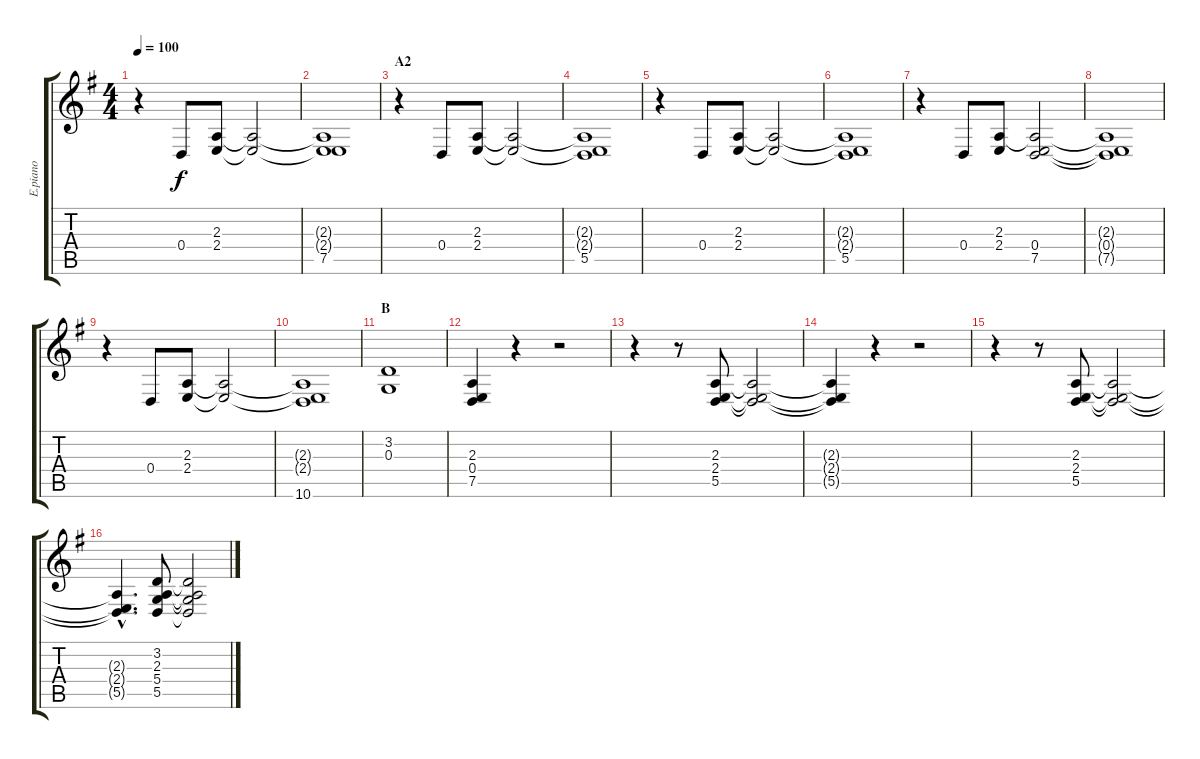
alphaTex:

\track ("E.piano" "E.piano") {instrument electricgrandpiano}
\staff {score tabs}
\tuning (E4 B3 G3 D3 A2 E2) {hide}
\ts (4 4)
\tempo 100
\clef g2
\ks g
r.4{dy f} 0.4.8 (2.3 2.4).8 (2.3{t} 2.4{t}).2 |
(2.3{t} 2.4{t} 7.5{t}).1 |
\section ("" "A2")
r.4 0.4.8 (2.3 2.4).8 (2.3{t} 2.4{t}).2 |
(2.3{t} 2.4{t} 5.5).1 |
r.4 0.4.8 (2.3 2.4).8 (2.3{t} 2.4{t}).2 |
(2.3{t} 2.4{t} 5.5).1 |
r.4 0.4.8 (2.3 2.4).8 (2.3{t} 0.4 7.5).2 |
(2.3{t} 0.4{t} 7.5{t}).1 |
r.4 0.4.8 (2.3 2.4).8 (2.3{t} 2.4{t}).2 |
(2.3{t} 2.4{t} 10.6).1 |
\section ("" "B")
(3.2 0.3).1 |
(2.3 0.4 7.5).4 r.4 r.2 |
r.4 r.8 (2.3 2.4 5.5).8 (2.3{t} 2.4{t} 5.5{t}).2 |
(2.3{t} 2.4{t} 5.5{t}).4 r.4 r.2 |
r.4 r.8 (2.3 2.4 5.5).8 (2.3{t} 2.4{t} 5.5{t}).2 |
(2.3{hac t} 2.4{hac t} 5.5{hac t}).4{d} (3.2 2.3 5.4 5.5).8 (3.2{t} 2.3{t} 5.4{t} 5.5{t}).2
